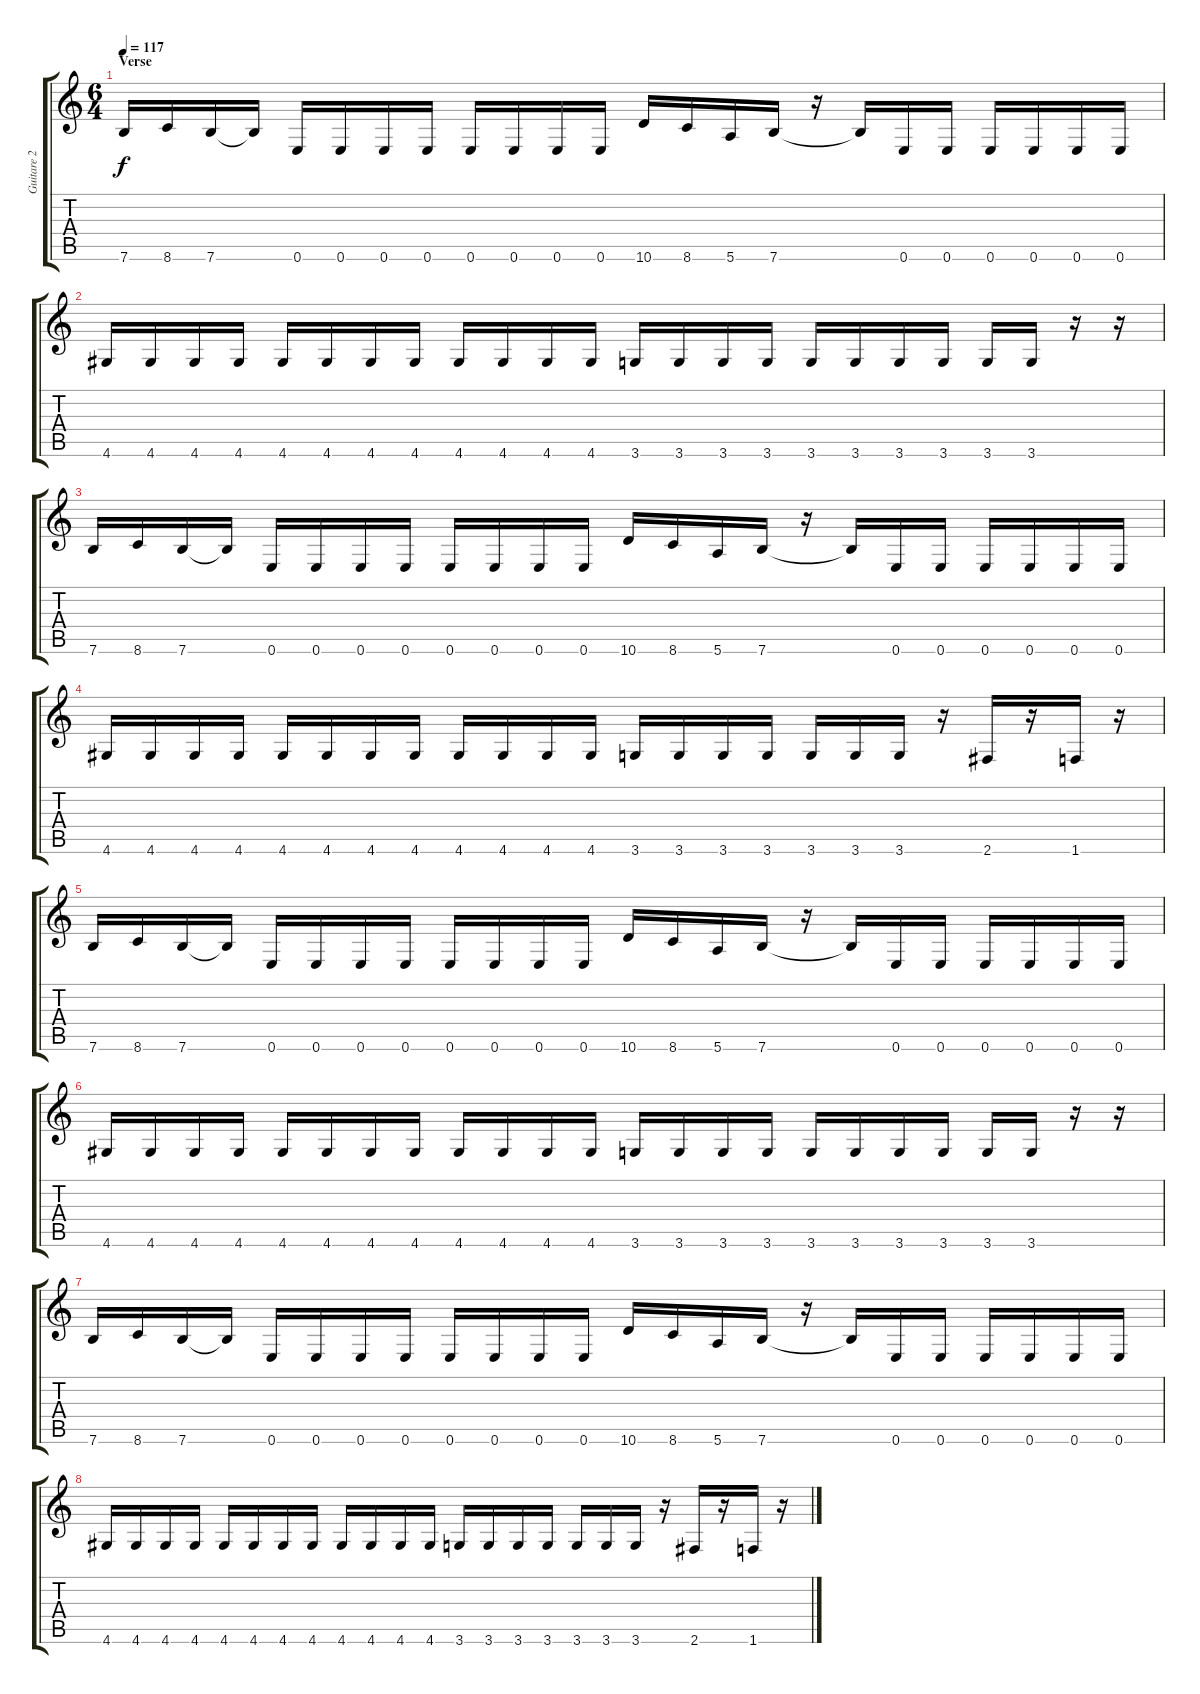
\track ("Guitare 2" "Guitare 2") {instrument distortionguitar}
\staff {score tabs}
\tuning (E4 B3 G3 D3 A2 E2) {hide}
\ts (6 4)
\section ("" "Verse")
\tempo 117
\clef g2
\ks c
7.6.16{dy f} 8.6.16 7.6.16 7.6{t}.16 0.6.16 0.6.16 0.6.16 0.6.16 0.6.16 0.6.16 0.6.16 0.6.16 10.6.16 8.6.16 5.6.16 7.6.16 r.16 7.6{t}.16 0.6.16 0.6.16 0.6.16 0.6.16 0.6.16 0.6.16 |
4.6.16 4.6.16 4.6.16 4.6.16 4.6.16 4.6.16 4.6.16 4.6.16 4.6.16 4.6.16 4.6.16 4.6.16 3.6.16 3.6.16 3.6.16 3.6.16 3.6.16 3.6.16 3.6.16 3.6.16 3.6.16 3.6.16 r.16 r.16 |
7.6.16 8.6.16 7.6.16 7.6{t}.16 0.6.16 0.6.16 0.6.16 0.6.16 0.6.16 0.6.16 0.6.16 0.6.16 10.6.16 8.6.16 5.6.16 7.6.16 r.16 7.6{t}.16 0.6.16 0.6.16 0.6.16 0.6.16 0.6.16 0.6.16 |
4.6.16 4.6.16 4.6.16 4.6.16 4.6.16 4.6.16 4.6.16 4.6.16 4.6.16 4.6.16 4.6.16 4.6.16 3.6.16 3.6.16 3.6.16 3.6.16 3.6.16 3.6.16 3.6.16 r.16 2.6.16 r.16 1.6.16 r.16 |
7.6.16 8.6.16 7.6.16 7.6{t}.16 0.6.16 0.6.16 0.6.16 0.6.16 0.6.16 0.6.16 0.6.16 0.6.16 10.6.16 8.6.16 5.6.16 7.6.16 r.16 7.6{t}.16 0.6.16 0.6.16 0.6.16 0.6.16 0.6.16 0.6.16 |
4.6.16 4.6.16 4.6.16 4.6.16 4.6.16 4.6.16 4.6.16 4.6.16 4.6.16 4.6.16 4.6.16 4.6.16 3.6.16 3.6.16 3.6.16 3.6.16 3.6.16 3.6.16 3.6.16 3.6.16 3.6.16 3.6.16 r.16 r.16 |
7.6.16 8.6.16 7.6.16 7.6{t}.16 0.6.16 0.6.16 0.6.16 0.6.16 0.6.16 0.6.16 0.6.16 0.6.16 10.6.16 8.6.16 5.6.16 7.6.16 r.16 7.6{t}.16 0.6.16 0.6.16 0.6.16 0.6.16 0.6.16 0.6.16 |
4.6.16 4.6.16 4.6.16 4.6.16 4.6.16 4.6.16 4.6.16 4.6.16 4.6.16 4.6.16 4.6.16 4.6.16 3.6.16 3.6.16 3.6.16 3.6.16 3.6.16 3.6.16 3.6.16 r.16 2.6.16 r.16 1.6.16 r.16
